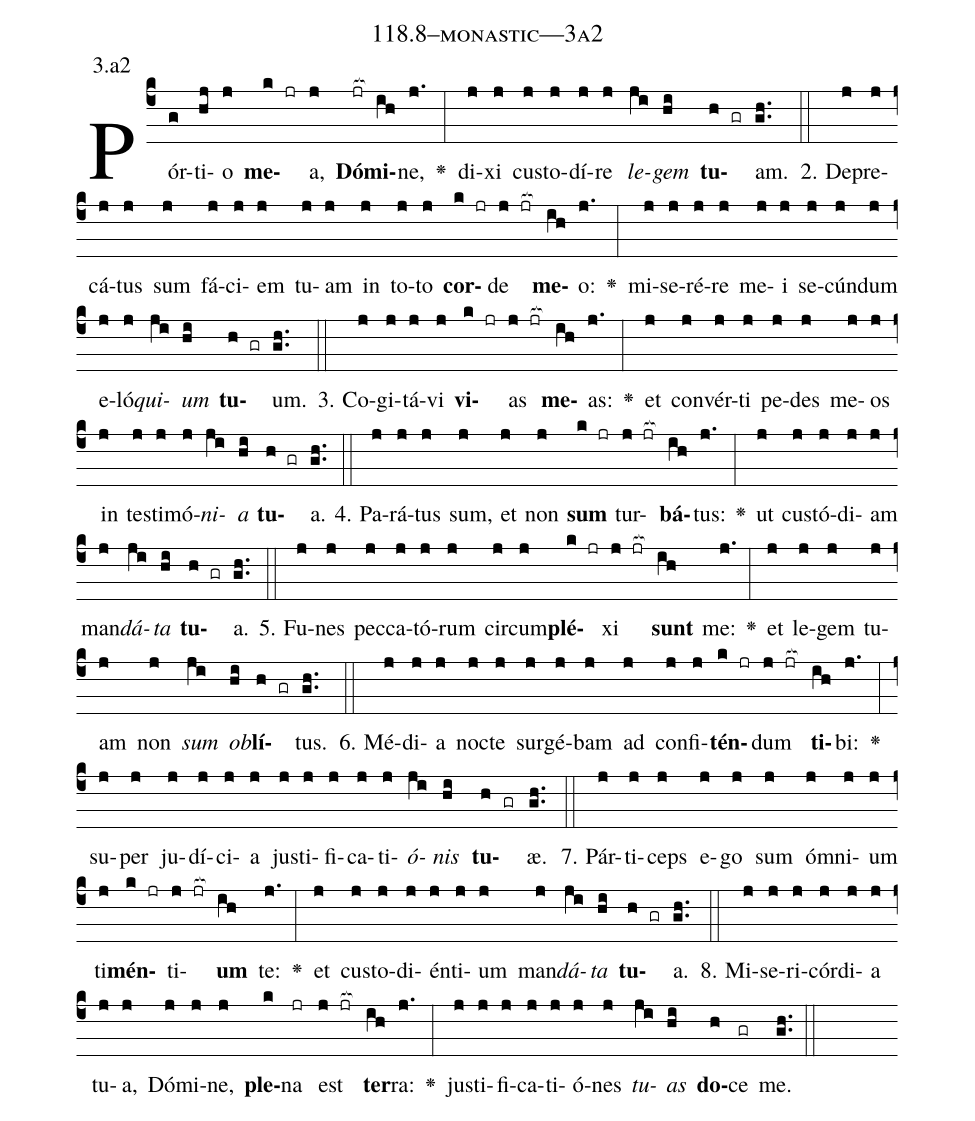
name: 118.8--monastic---3a2;
annotation: 3.a2;
%%
(c4)Pór(g)ti(hj)o(j) <b>me</b>(k jr)a,(j) <b>Dó</b>(jr[ocb:1{])<b>mi</b>(ih[ocb:0}])ne,(j.) <v>\greheightstar</v>(:) di(j)xi(j) cus(j)to(j)dí(j)re(j) <i>le</i>(ji)<i>gem</i>(hi) <b>tu</b>(h gr)am.(gh..) (::)
2. De(j)pre(j)cá(j)tus(j) sum(j) fá(j)ci(j)em(j) tu(j)am(j) in(j) to(j)to(j) <b>cor</b>(k jr)de(j jr[ocb:1{]) <b>me</b>(ih[ocb:0}])o:(j.) <v>\greheightstar</v>(:) mi(j)se(j)ré(j)re(j) me(j)i(j) se(j)cún(j)dum(j) e(j)ló(j)<i>qui</i>(ji)<i>um</i>(hi) <b>tu</b>(h gr)um.(gh..) (::)
3. Co(j)gi(j)tá(j)vi(j) <b>vi</b>(k jr)as(j jr[ocb:1{]) <b>me</b>(ih[ocb:0}])as:(j.) <v>\greheightstar</v>(:) et(j) con(j)vér(j)ti(j) pe(j)des(j) me(j)os(j) in(j) tes(j)ti(j)mó(j)<i>ni</i>(ji)<i>a</i>(hi) <b>tu</b>(h gr)a.(gh..) (::)
4. Pa(j)rá(j)tus(j) sum,(j) et(j) non(j) <b>sum</b>(k jr) tur(j jr[ocb:1{])<b>bá</b>(ih[ocb:0}])tus:(j.) <v>\greheightstar</v>(:) ut(j) cus(j)tó(j)di(j)am(j) man(j)<i>dá</i>(ji)<i>ta</i>(hi) <b>tu</b>(h gr)a.(gh..) (::)
5. Fu(j)nes(j) pec(j)ca(j)tó(j)rum(j) cir(j)cum(j)<b>plé</b>(k jr)xi(j jr[ocb:1{]) <b>sunt</b>(ih[ocb:0}]) me:(j.) <v>\greheightstar</v>(:) et(j) le(j)gem(j) tu(j)am(j) non(j) <i>sum</i>(ji) <i>ob</i>(hi)<b>lí</b>(h gr)tus.(gh..) (::)
6. Mé(j)di(j)a(j) noc(j)te(j) sur(j)gé(j)bam(j) ad(j) con(j)fi(j)<b>tén</b>(k jr)dum(j jr[ocb:1{]) <b>ti</b>(ih[ocb:0}])bi:(j.) <v>\greheightstar</v>(:) su(j)per(j) ju(j)dí(j)ci(j)a(j) jus(j)ti(j)fi(j)ca(j)ti(j)<i>ó</i>(ji)<i>nis</i>(hi) <b>tu</b>(h gr)æ.(gh..) (::)
7. Pár(j)ti(j)ceps(j) e(j)go(j) sum(j) óm(j)ni(j)um(j) ti(j)<b>mén</b>(k jr)ti(j jr[ocb:1{])<b>um</b>(ih[ocb:0}]) te:(j.) <v>\greheightstar</v>(:) et(j) cus(j)to(j)di(j)én(j)ti(j)um(j) man(j)<i>dá</i>(ji)<i>ta</i>(hi) <b>tu</b>(h gr)a.(gh..) (::)
8. Mi(j)se(j)ri(j)cór(j)di(j)a(j) tu(j)a,(j) Dó(j)mi(j)ne,(j) <b>ple</b>(k)na(jr) est(j jr[ocb:1{]) <b>ter</b>(ih[ocb:0}])ra:(j.) <v>\greheightstar</v>(:) jus(j)ti(j)fi(j)ca(j)ti(j)ó(j)nes(j) <i>tu</i>(ji)<i>as</i>(hi) <b>do</b>(h)ce(gr) me.(gh..) (::)
